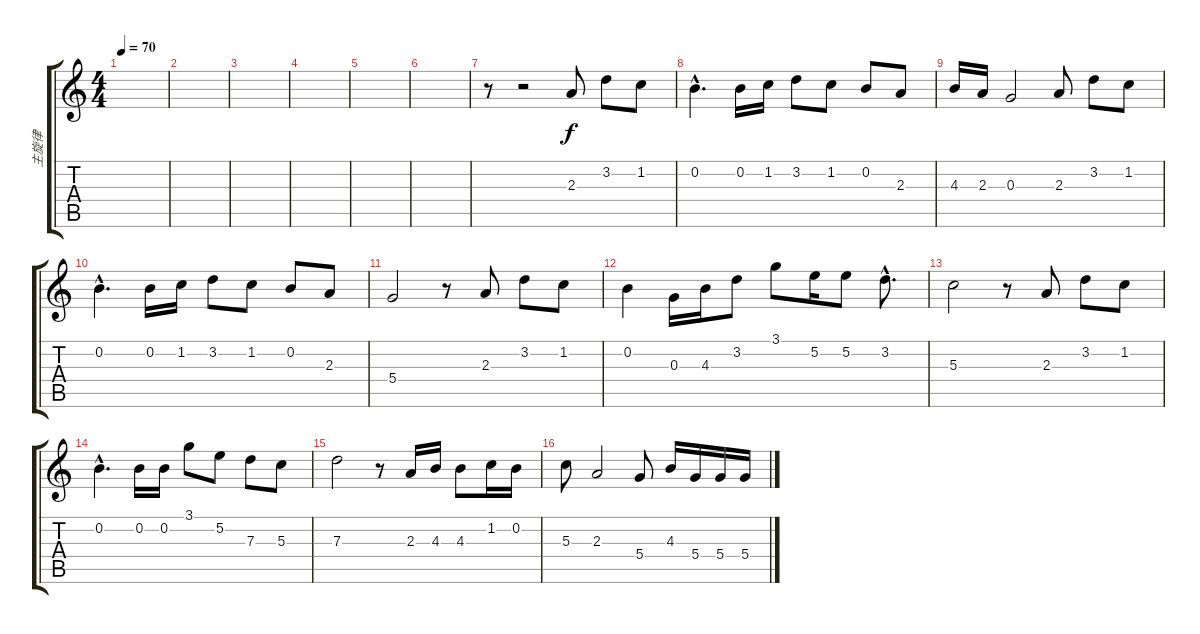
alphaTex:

\track ("主旋律" "主旋律") {instrument acousticguitarnylon}
\staff {score tabs}
\tuning (E4 B3 G3 D3 A2 E2) {hide}
\ts (4 4)
\tempo 70
\clef g2
\ks c
|
|
|
|
|
|
r.8 r.2 2.3.8 3.2.8 1.2.8 |
0.2{hac}.4{d} 0.2.16 1.2.16 3.2.8 1.2.8 0.2.8 2.3.8 |
4.3.16 2.3.16 0.3.2 2.3.8 3.2.8 1.2.8 |
0.2{hac}.4{d} 0.2.16 1.2.16 3.2.8 1.2.8 0.2.8 2.3.8 |
5.4.2 r.8 2.3.8 3.2.8 1.2.8 |
0.2.4 0.3.16 4.3.16 3.2.8 3.1.8 5.2.16 5.2.8 3.2{hac}.8{d} |
5.3.2 r.8 2.3.8 3.2.8 1.2.8 |
0.2{hac}.4{d} 0.2.16 0.2.16 3.1.8 5.2.8 7.3.8 5.3.8 |
7.3.2 r.8 2.3.16 4.3.16 4.3.8 1.2.16 0.2.16 |
5.3.8 2.3.2 5.4.8 4.3.16 5.4.16 5.4.16 5.4.16
